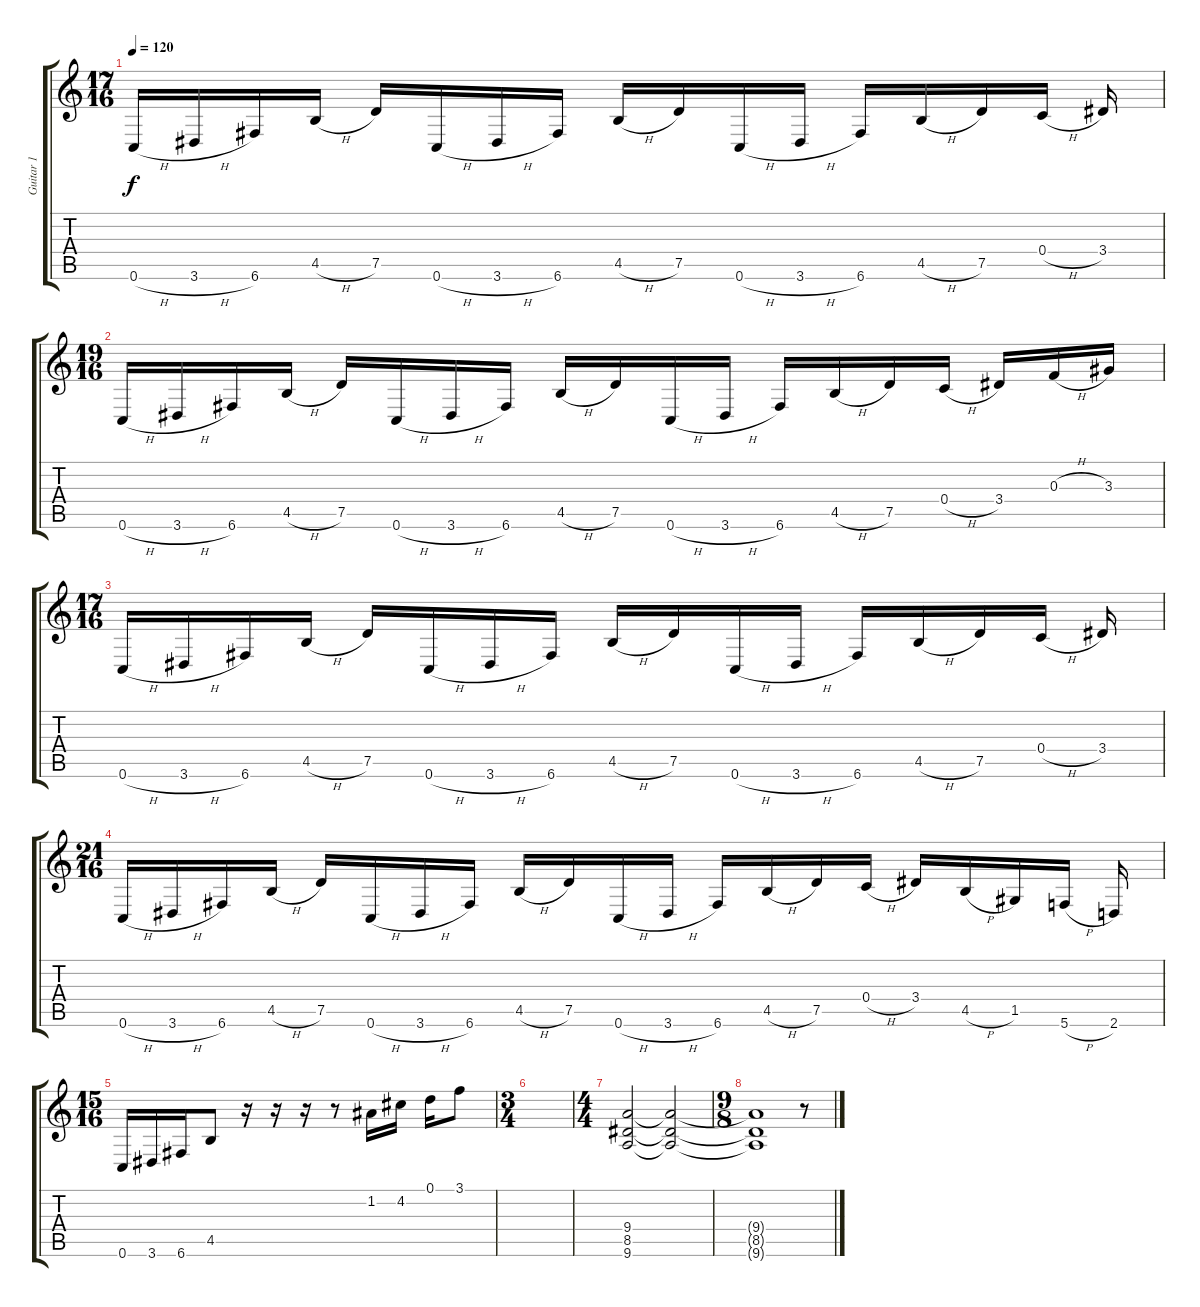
\track ("Guitar 1" "Guitar 1") {instrument distortionguitar}
\staff {score tabs}
\tuning (D4 A3 F3 C3 G2 C2) {hide}
\ts (17 16)
\tempo 120
\clef g2
\ks c
0.6{h}.16{dy f} 3.6{h}.16 6.6.16 4.5{h}.16 7.5.16 0.6{h}.16 3.6{h}.16 6.6.16 4.5{h}.16 7.5.16 0.6{h}.16 3.6{h}.16 6.6.16 4.5{h}.16 7.5.16 0.4{h}.16 3.4.16 |
\ts (19 16)
0.6{h}.16 3.6{h}.16 6.6.16 4.5{h}.16 7.5.16 0.6{h}.16 3.6{h}.16 6.6.16 4.5{h}.16 7.5.16 0.6{h}.16 3.6{h}.16 6.6.16 4.5{h}.16 7.5.16 0.4{h}.16 3.4.16 0.3{h}.16 3.3.16 |
\ts (17 16)
0.6{h}.16 3.6{h}.16 6.6.16 4.5{h}.16 7.5.16 0.6{h}.16 3.6{h}.16 6.6.16 4.5{h}.16 7.5.16 0.6{h}.16 3.6{h}.16 6.6.16 4.5{h}.16 7.5.16 0.4{h}.16 3.4.16 |
\ts (21 16)
0.6{h}.16 3.6{h}.16 6.6.16 4.5{h}.16 7.5.16 0.6{h}.16 3.6{h}.16 6.6.16 4.5{h}.16 7.5.16 0.6{h}.16 3.6{h}.16 6.6.16 4.5{h}.16 7.5.16 0.4{h}.16 3.4.16 4.5{h}.16 1.5.16 5.6{h}.16 2.6.16 |
\ts (15 16)
0.6.16 3.6.16 6.6.16 4.5.8 r.16 r.16 r.16 r.8 1.2.16 4.2.16 0.1.16 3.1.8 |
\ts (3 4)
|
\ts (4 4)
(9.4 8.5 9.6).2 (9.4{t} 8.5{t} 9.6{t}).2{volume 0} |
\ts (9 8)
(9.4{t} 8.5{t} 9.6{t}).1 r.8
